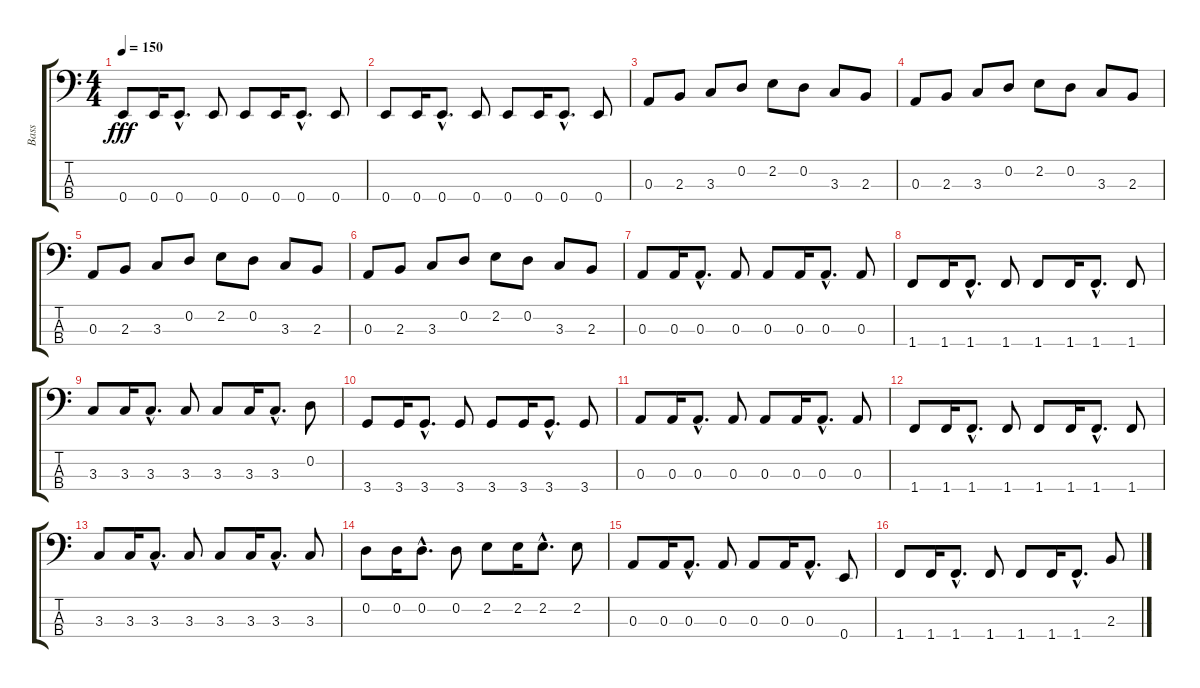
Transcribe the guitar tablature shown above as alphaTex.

\track ("Bass" "Bass") {instrument electricbasspick}
\staff {score tabs}
\tuning (G2 D2 A1 E1) {hide}
\ts (4 4)
\tempo 150
\clef f4
\ks c
0.4.8{dy fff} 0.4.16 0.4{hac}.8{d} 0.4.8 0.4.8 0.4.16 0.4{hac}.8{d} 0.4.8 |
0.4.8 0.4.16 0.4{hac}.8{d} 0.4.8 0.4.8 0.4.16 0.4{hac}.8{d} 0.4.8 |
0.3.8 2.3.8 3.3.8 0.2.8 2.2.8 0.2.8 3.3.8 2.3.8 |
0.3.8 2.3.8 3.3.8 0.2.8 2.2.8 0.2.8 3.3.8 2.3.8 |
0.3.8 2.3.8 3.3.8 0.2.8 2.2.8 0.2.8 3.3.8 2.3.8 |
0.3.8 2.3.8 3.3.8 0.2.8 2.2.8 0.2.8 3.3.8 2.3.8 |
0.3.8 0.3.16 0.3{hac}.8{d} 0.3.8 0.3.8 0.3.16 0.3{hac}.8{d} 0.3.8 |
1.4.8 1.4.16 1.4{hac}.8{d} 1.4.8 1.4.8 1.4.16 1.4{hac}.8{d} 1.4.8 |
3.3.8 3.3.16 3.3{hac}.8{d} 3.3.8 3.3.8 3.3.16 3.3{hac}.8{d} 0.2.8 |
3.4.8 3.4.16 3.4{hac}.8{d} 3.4.8 3.4.8 3.4.16 3.4{hac}.8{d} 3.4.8 |
0.3.8 0.3.16 0.3{hac}.8{d} 0.3.8 0.3.8 0.3.16 0.3{hac}.8{d} 0.3.8 |
1.4.8 1.4.16 1.4{hac}.8{d} 1.4.8 1.4.8 1.4.16 1.4{hac}.8{d} 1.4.8 |
3.3.8 3.3.16 3.3{hac}.8{d} 3.3.8 3.3.8 3.3.16 3.3{hac}.8{d} 3.3.8 |
0.2.8 0.2.16 0.2{hac}.8{d} 0.2.8 2.2.8 2.2.16 2.2{hac}.8{d} 2.2.8 |
0.3.8 0.3.16 0.3{hac}.8{d} 0.3.8 0.3.8 0.3.16 0.3{hac}.8{d} 0.4.8 |
1.4.8 1.4.16 1.4{hac}.8{d} 1.4.8 1.4.8 1.4.16 1.4{hac}.8{d} 2.3.8
